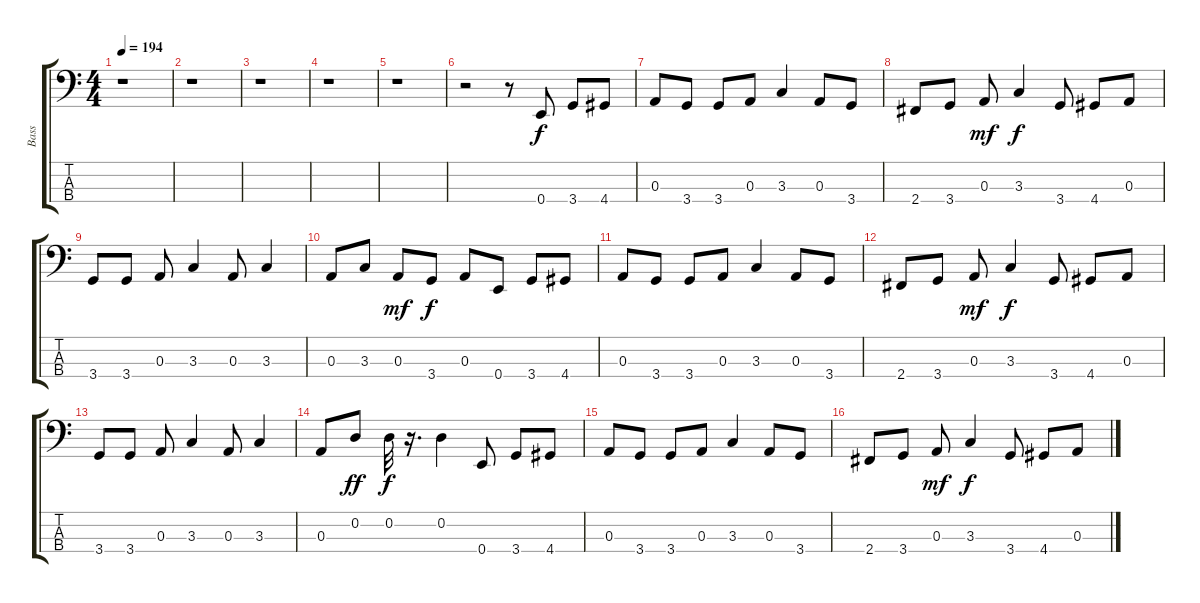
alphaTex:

\track ("Bass" "Bass") {instrument electricbassfinger}
\staff {score tabs}
\tuning (G2 D2 A1 E1) {hide}
\ts (4 4)
\tempo 194
\clef f4
\ks c
r.1{dy f instrument electricbassfinger} |
r.1 |
r.1 |
r.1 |
r.1 |
r.2 r.8 0.4.8 3.4.8 4.4.8 |
0.3.8 3.4.8 3.4.8 0.3.8 3.3.4 0.3.8 3.4.8 |
2.4.8 3.4.8 0.3.8{dy mf} 3.3.4{dy f} 3.4.8 4.4.8 0.3.8 |
3.4.8 3.4.8 0.3.8 3.3.4 0.3.8 3.3.4 |
0.3.8 3.3.8 0.3.8{dy mf} 3.4.8{dy f} 0.3.8 0.4.8 3.4.8 4.4.8 |
0.3.8 3.4.8 3.4.8 0.3.8 3.3.4 0.3.8 3.4.8 |
2.4.8 3.4.8 0.3.8{dy mf} 3.3.4{dy f} 3.4.8 4.4.8 0.3.8 |
3.4.8 3.4.8 0.3.8 3.3.4 0.3.8 3.3.4 |
0.3.8 0.2.8{dy ff} 0.2.32{dy f} r.16{d} 0.2.4 0.4.8 3.4.8 4.4.8 |
0.3.8 3.4.8 3.4.8 0.3.8 3.3.4 0.3.8 3.4.8 |
2.4.8 3.4.8 0.3.8{dy mf} 3.3.4{dy f} 3.4.8 4.4.8 0.3.8
